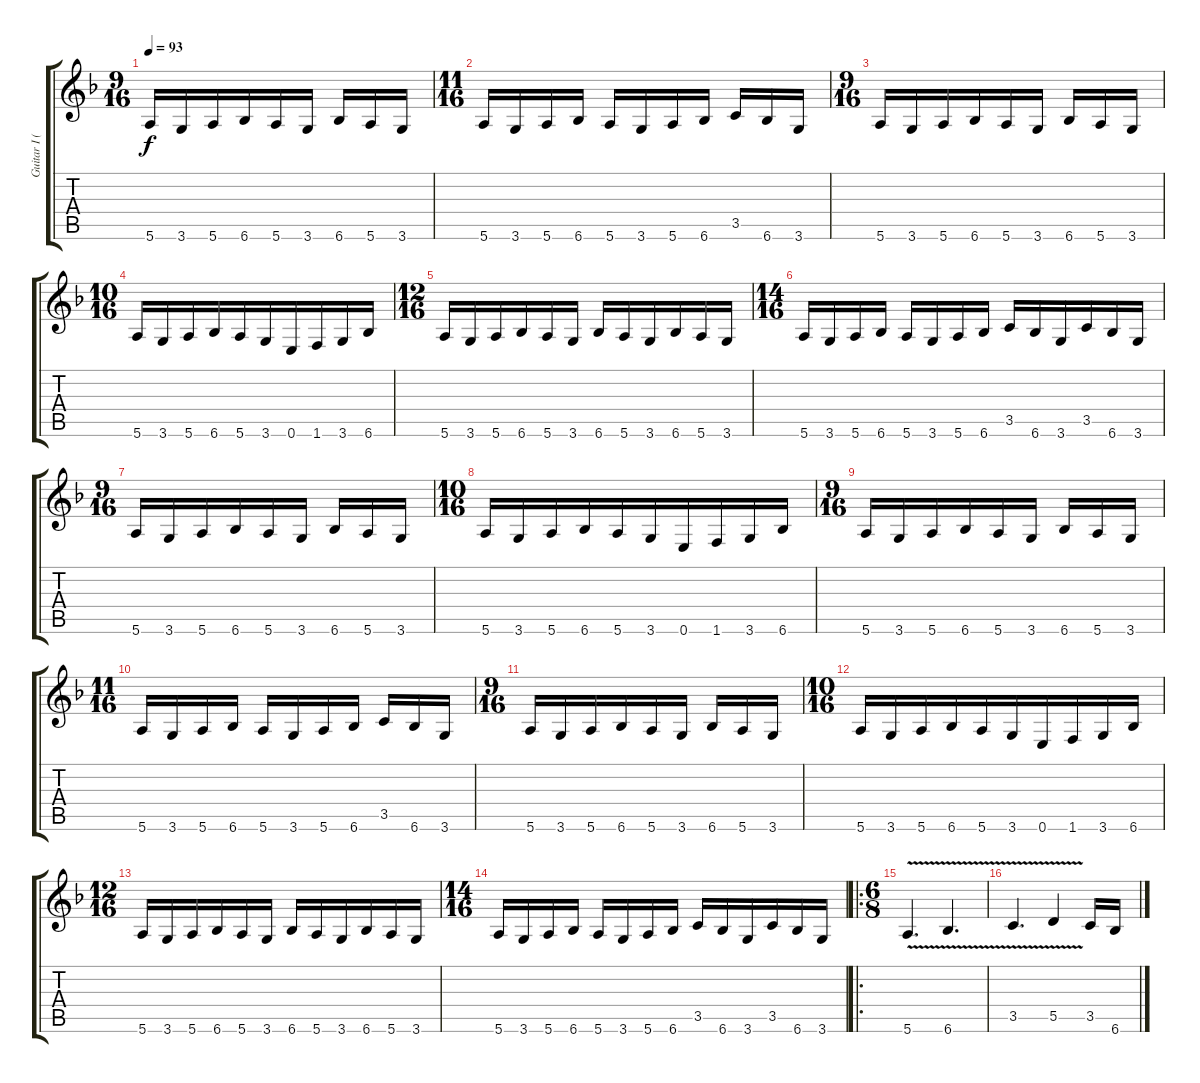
\track ("Guitar I (Standard Tuning)" "Guitar I (") {instrument distortionguitar}
\staff {score tabs}
\tuning (E4 B3 G3 D3 A2 E2) {hide}
\ts (9 16)
\tempo 93
\clef g2
\ks f
5.6.16{dy f} 3.6.16 5.6.16{beam merge} 6.6.16 5.6.16 3.6.16 6.6.16 5.6.16 3.6.16 |
\ts (11 16)
5.6.16{beam merge} 3.6.16{beam merge} 5.6.16{beam merge} 6.6.16 5.6.16{beam merge} 3.6.16{beam merge} 5.6.16{beam merge} 6.6.16 3.5.16{beam merge} 6.6.16{beam merge} 3.6.16 |
\ts (9 16)
5.6.16 3.6.16 5.6.16{beam merge} 6.6.16 5.6.16 3.6.16 6.6.16 5.6.16 3.6.16 |
\ts (10 16)
5.6.16{beam merge} 3.6.16{beam merge} 5.6.16{beam merge} 6.6.16{beam merge} 5.6.16{beam merge} 3.6.16 0.6.16{beam merge} 1.6.16{beam merge} 3.6.16{beam merge} 6.6.16 |
\ts (12 16)
5.6.16 3.6.16 5.6.16{beam merge} 6.6.16 5.6.16 3.6.16 6.6.16 5.6.16 3.6.16{beam merge} 6.6.16 5.6.16 3.6.16 |
\ts (14 16)
5.6.16{beam merge} 3.6.16{beam merge} 5.6.16{beam merge} 6.6.16 5.6.16{beam merge} 3.6.16{beam merge} 5.6.16{beam merge} 6.6.16 3.5.16{beam merge} 6.6.16{beam merge} 3.6.16{beam merge} 3.5.16{beam merge} 6.6.16{beam merge} 3.6.16 |
\ts (9 16)
5.6.16 3.6.16 5.6.16{beam merge} 6.6.16 5.6.16 3.6.16 6.6.16 5.6.16 3.6.16 |
\ts (10 16)
5.6.16{beam merge} 3.6.16{beam merge} 5.6.16{beam merge} 6.6.16{beam merge} 5.6.16{beam merge} 3.6.16 0.6.16{beam merge} 1.6.16{beam merge} 3.6.16{beam merge} 6.6.16 |
\ts (9 16)
5.6.16 3.6.16 5.6.16{beam merge} 6.6.16 5.6.16 3.6.16 6.6.16 5.6.16 3.6.16 |
\ts (11 16)
5.6.16{beam merge} 3.6.16{beam merge} 5.6.16{beam merge} 6.6.16 5.6.16{beam merge} 3.6.16{beam merge} 5.6.16{beam merge} 6.6.16 3.5.16{beam merge} 6.6.16{beam merge} 3.6.16 |
\ts (9 16)
5.6.16 3.6.16 5.6.16{beam merge} 6.6.16 5.6.16 3.6.16 6.6.16 5.6.16 3.6.16 |
\ts (10 16)
5.6.16{beam merge} 3.6.16{beam merge} 5.6.16{beam merge} 6.6.16{beam merge} 5.6.16{beam merge} 3.6.16 0.6.16{beam merge} 1.6.16{beam merge} 3.6.16{beam merge} 6.6.16 |
\ts (12 16)
5.6.16 3.6.16 5.6.16{beam merge} 6.6.16 5.6.16 3.6.16 6.6.16 5.6.16 3.6.16{beam merge} 6.6.16 5.6.16 3.6.16 |
\ts (14 16)
5.6.16{beam merge} 3.6.16{beam merge} 5.6.16{beam merge} 6.6.16 5.6.16{beam merge} 3.6.16{beam merge} 5.6.16{beam merge} 6.6.16 3.5.16{beam merge} 6.6.16{beam merge} 3.6.16{beam merge} 3.5.16{beam merge} 6.6.16{beam merge} 3.6.16 |
\ro
\ts (6 8)
5.6{v}.4{d} 6.6{v}.4{d} |
3.5{v}.4{d} 5.5{v}.4 3.5.16 6.6.16
